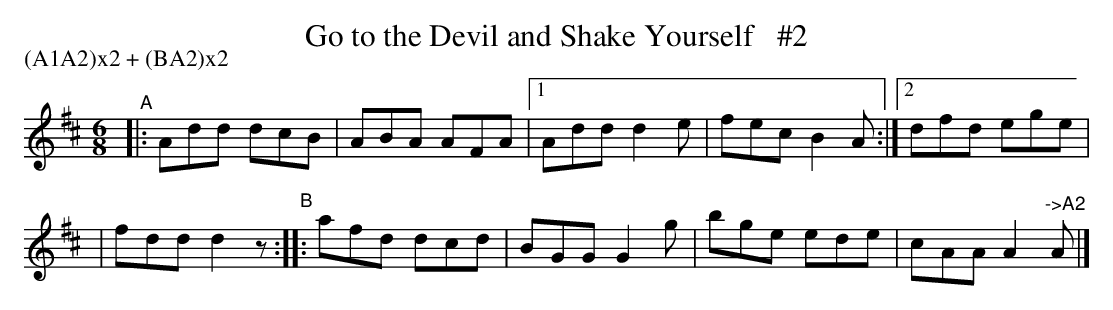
X:1
T: Go to the Devil and Shake Yourself   #2
P: (A1A2)x2 + (BA2)x2
M: 6/8
L: 1/8
K: D
"^A"\
|: Add dcB | ABA AFA |[1 Add d2e | fec B2A :|[2 dfd ege |
| fdd d2z "^B":: afd dcd | BGG G2g | bge ede | cAA A2"^->A2"A |]
